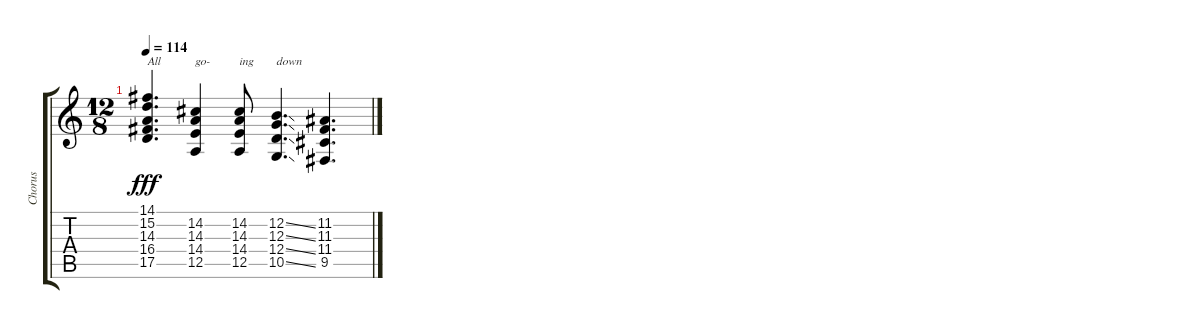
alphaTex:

\track ("Chorus" "Chorus") {instrument synthvoice}
\staff {score tabs}
\tuning (E4 B3 G3 D3 A2 E2) {hide}
\ts (12 8)
\tempo 114
\clef g2
\ks c
(14.1 15.2 14.3 16.4 17.5).4{d txt "All" dy fff} (14.2 14.3 14.4 12.5).4{txt "go-"} (14.2 14.3 14.4 12.5).8{txt "ing"} (12.2{ss} 12.3{ss} 12.4{ss} 10.5{ss}).4{d txt "down"} (11.2 11.3 11.4 9.5).4{d}
